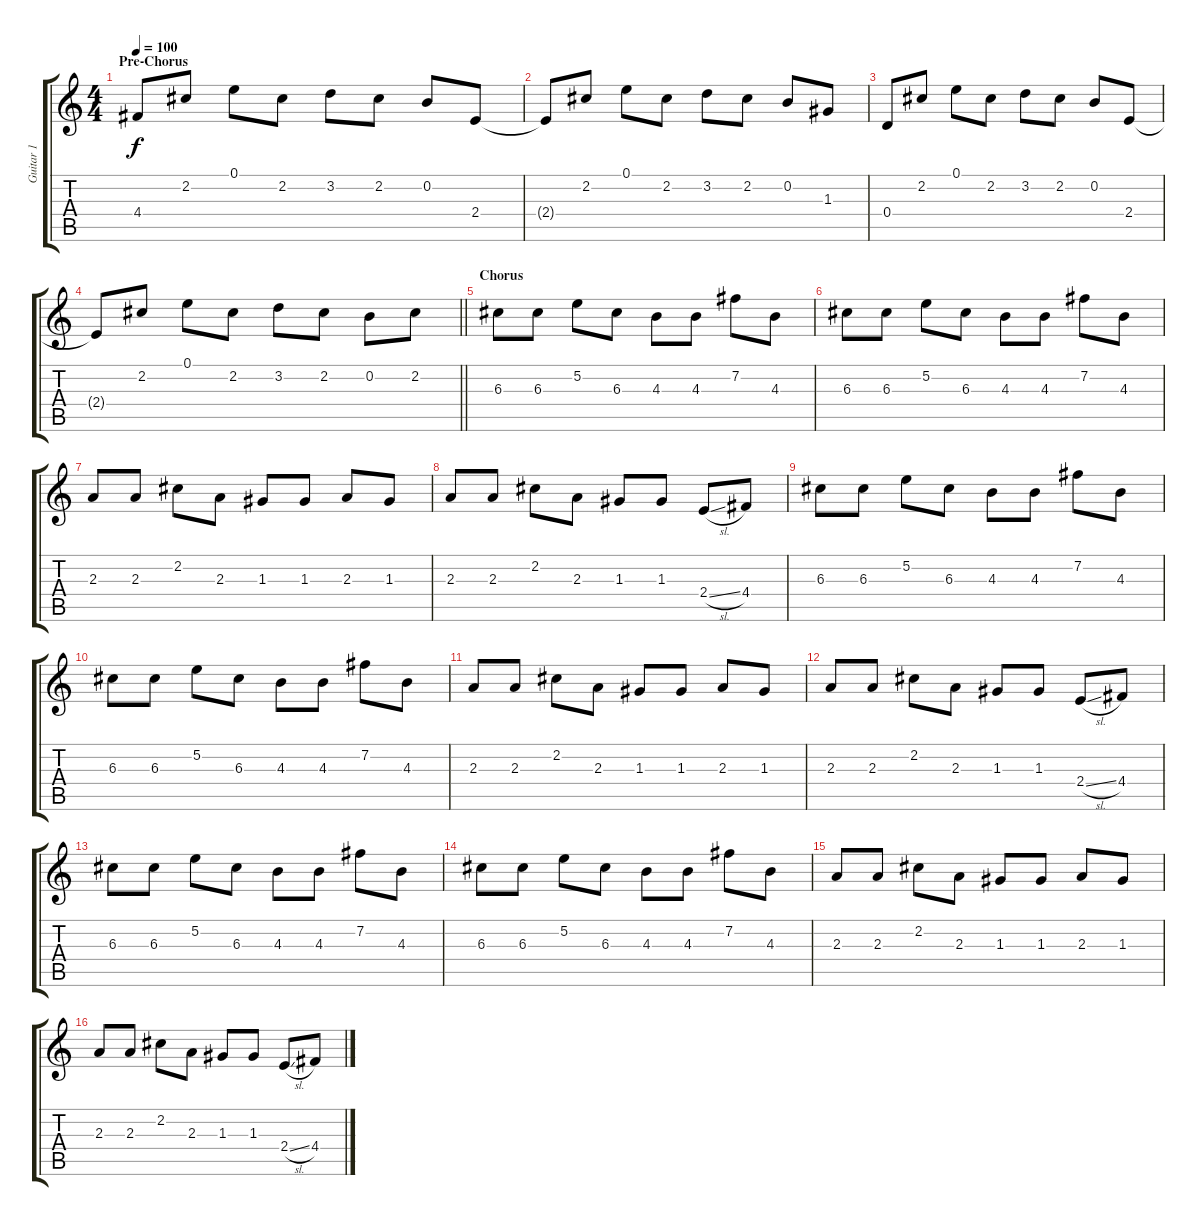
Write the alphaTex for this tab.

\track ("Guitar 1" "Guitar 1") {instrument electricguitarjazz}
\staff {score tabs}
\tuning (E4 B3 G3 D3 A2 E2) {hide}
\ts (4 4)
\section ("" "Pre-Chorus")
\tempo 100
\clef g2
\ks c
4.4.8{dy f volume 8 instrument acousticguitarsteel} 2.2.8 0.1.8 2.2.8 3.2.8 2.2.8 0.2.8 2.4.8 |
2.4{t}.8 2.2.8 0.1.8 2.2.8 3.2.8 2.2.8 0.2.8 1.3.8 |
0.4.8 2.2.8 0.1.8 2.2.8 3.2.8 2.2.8 0.2.8 2.4.8 |
\barLineRight lightlight
2.4{t}.8 2.2.8 0.1.8 2.2.8 3.2.8 2.2.8 0.2.8 2.2.8 |
\section ("" "Chorus")
6.3.8{volume 13 instrument electricguitarjazz} 6.3.8 5.2.8 6.3.8 4.3.8 4.3.8 7.2.8 4.3.8 |
6.3.8 6.3.8 5.2.8 6.3.8 4.3.8 4.3.8 7.2.8 4.3.8 |
2.3.8 2.3.8 2.2.8 2.3.8 1.3.8 1.3.8 2.3.8 1.3.8 |
2.3.8 2.3.8 2.2.8 2.3.8 1.3.8 1.3.8 2.4{sl}.8 4.4.8 |
6.3.8 6.3.8 5.2.8 6.3.8 4.3.8 4.3.8 7.2.8 4.3.8 |
6.3.8 6.3.8 5.2.8 6.3.8 4.3.8 4.3.8 7.2.8 4.3.8 |
2.3.8 2.3.8 2.2.8 2.3.8 1.3.8 1.3.8 2.3.8 1.3.8 |
2.3.8 2.3.8 2.2.8 2.3.8 1.3.8 1.3.8 2.4{sl}.8 4.4.8 |
6.3.8{instrument electricguitarjazz} 6.3.8 5.2.8 6.3.8 4.3.8 4.3.8 7.2.8 4.3.8 |
6.3.8 6.3.8 5.2.8 6.3.8 4.3.8 4.3.8 7.2.8 4.3.8 |
2.3.8 2.3.8 2.2.8 2.3.8 1.3.8 1.3.8 2.3.8 1.3.8 |
2.3.8 2.3.8 2.2.8 2.3.8 1.3.8 1.3.8 2.4{sl}.8 4.4.8
